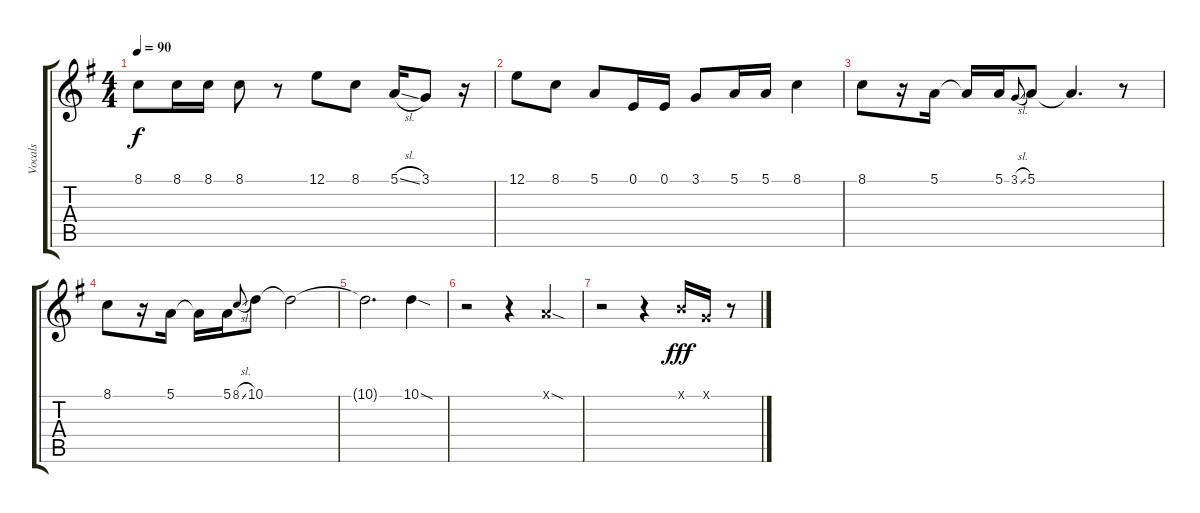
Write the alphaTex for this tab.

\track ("Vocals" "Vocals") {instrument lead2sawtooth}
\staff {score tabs}
\tuning (E4 B3 G3 D3 A2 E2) {hide}
\ts (4 4)
\tempo 90
\clef g2
\ks g
8.1.8{dy f} 8.1.16 8.1.16 8.1.8 r.8 12.1.8 8.1.8 5.1{sl}.16 3.1.8 r.16 |
12.1.8 8.1.8 5.1.8 0.1.16 0.1.16 3.1.8 5.1.16 5.1.16 8.1.4 |
8.1.8 r.16 5.1.16 5.1{t}.16 5.1.16 3.1{sl}.8{gr onbeat} 5.1.8 5.1{t}.4{d} r.8 |
8.1.8 r.16 5.1.16 5.1{t}.16 5.1.16 8.1{sl}.8{gr onbeat} 10.1.8 10.1{t}.2 |
10.1{t}.2{d} 10.1{sod}.4 |
r.2 r.4 5.1{sod x}.4 |
r.2 r.4 7.1{x}.16{dy fff volume 16} 3.1{x}.16 r.8
